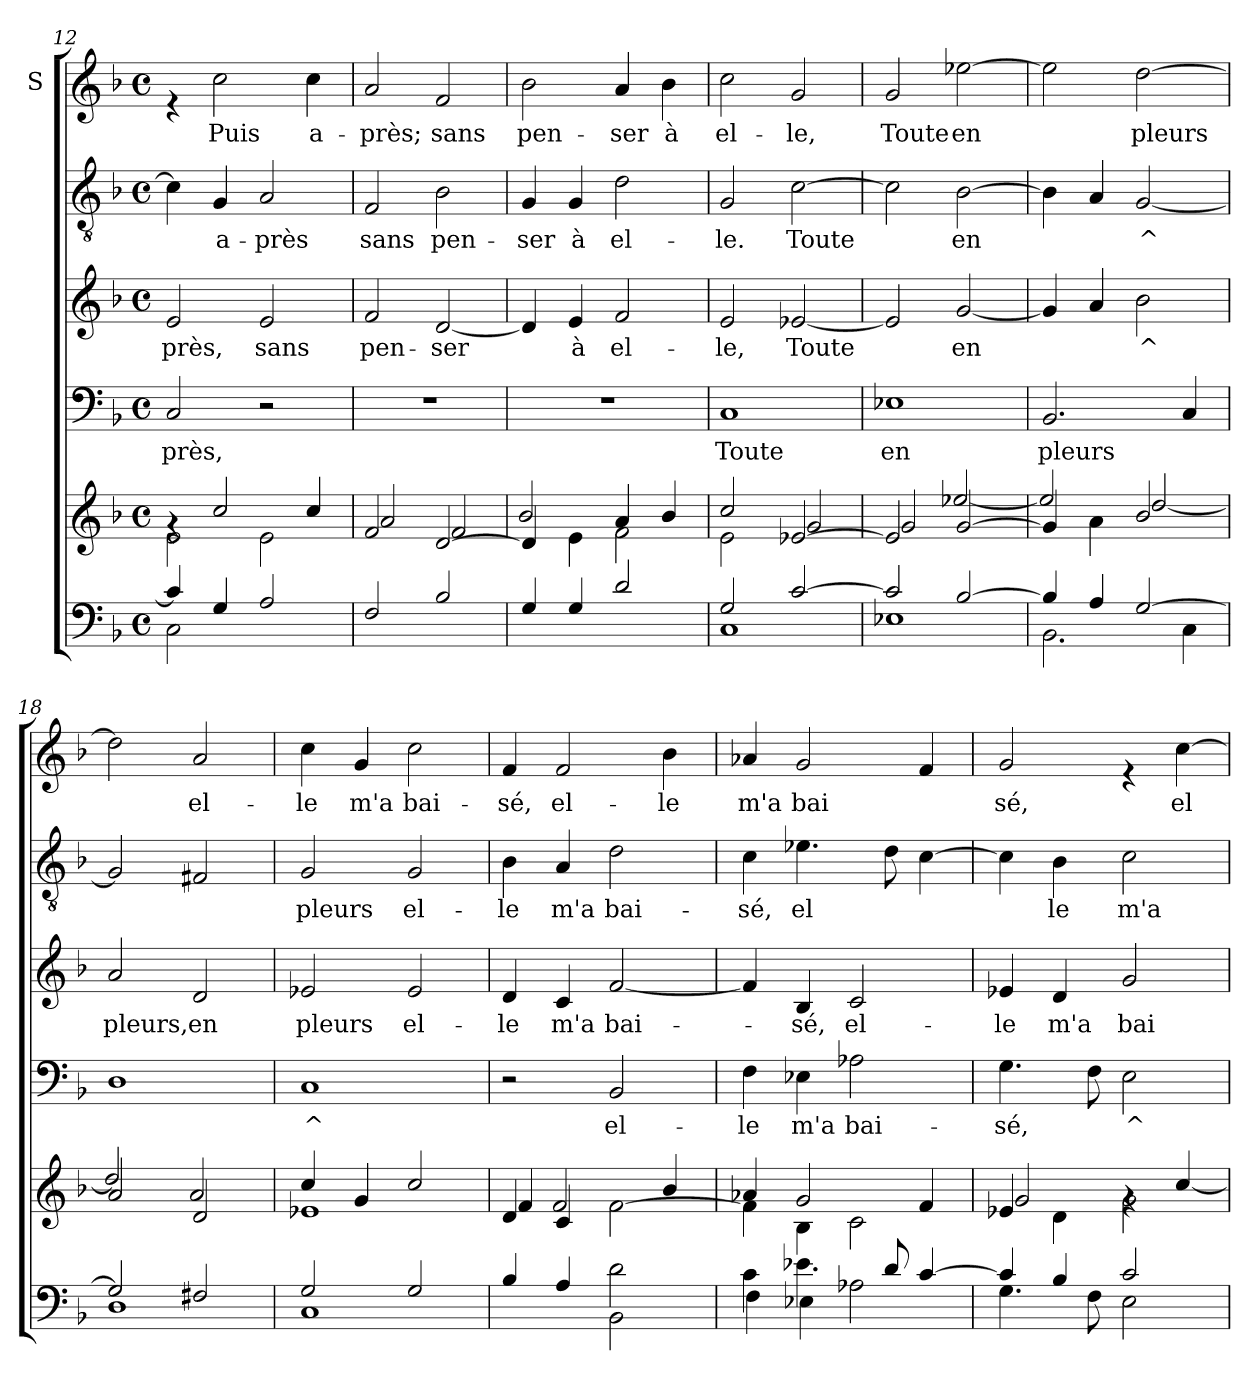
**kern	**kern	**kern	**text	**kern	**text	**kern	**text	**kern	**text
*part6	*part5	*part4	*part4	*part3	*part3	*part2	*part2	*part1	*part1
*staff6	*staff5	*staff4	*staff4	*staff3	*staff3	*staff2	*staff2	*staff1	*staff1
*	*	*	*	*	*	*	*	*I"S	*
*clefF4	*clefG2	*clefF4	*	*clefG2	*	*clefGv2	*	*clefG2	*
*k[b-]	*k[b-]	*k[b-]	*	*k[b-]	*	*k[b-]	*	*k[b-]	*
*F:	*F:	*F:	*	*F:	*	*F:	*	*F:	*
*M4/4	*M4/4	*M4/4	*	*M4/4	*	*M4/4	*	*M4/4	*
*met(c)	*met(c)	*met(c)	*	*met(c)	*	*met(c)	*	*met(c)	*
=12	=12	=12	=12	=12	=12	=12	=12	=12	=12
*^	*^	*	*	*	*	*	*	*	*
!	!	!	!	!	!LO:LY:b	!	!LO:LY:b	!	!	!	!
4c/]	2C\	2e\	4rf	2C/	-près,	2e/	-près,	4c\]	.	4re	.
!	!	!	!	!	!	!	!	!	!LO:LY:b	!	!LO:LY:b
4G/	.	.	2cc/	.	.	.	.	4G/	a-	2cc\	Puis
!	!	!	!	!	!	!	!LO:LY:b	!	!LO:LY:b	!	!
2A/	2ryy	2e\	.	2r	.	2e/	sans	2A/	-près	.	.
!	!	!	!	!	!	!	!	!	!	!	!LO:LY:b
.	.	.	4cc/	.	.	.	.	.	.	4cc\	a-
*v	*v	*	*	*	*	*	*	*	*	*	*
!!LO:PB:g=z
=13	=13	=13	=13	=13	=13	=13	=13	=13	=13	=13
!	!	!	!	!	!	!LO:LY:b	!	!LO:LY:b	!	!LO:LY:b
2F/	2f/	2a/	1r	.	2f/	pen-	2F/	sans	2a/	-près;
!	!	!	!	!	!	!LO:LY:b	!	!LO:LY:b	!	!LO:LY:b
2B-/	[<2d/	2f/	.	.	[<2d/	-ser	2B-\	pen-	2f/	sans
=14	=14	=14	=14	=14	=14	=14	=14	=14	=14	=14
!	!	!	!	!	!	!	!	!LO:LY:b	!	!LO:LY:b
4G/	4d/]	2b-/	1r	.	4d/]	.	4G/	-ser	2b-\	pen-
!	!	!	!	!	!	!LO:LY:b	!	!LO:LY:b	!	!
4G/	4e\	.	.	.	4e/	à	4G/	à	.	.
!	!	!	!	!	!	!LO:LY:b	!	!LO:LY:b	!	!LO:LY:b
2d/	2f\	4a/	.	.	2f/	el-	2d\	el-	4a/	-ser
!	!	!	!	!	!	!	!	!	!	!LO:LY:b
.	.	4b-/	.	.	.	.	.	.	4b-\	à
=15	=15	=15	=15	=15	=15	=15	=15	=15	=15	=15
*^	*	*	*	*	*	*	*	*	*	*
!	!	!	!	!	!LO:LY:b	!	!LO:LY:b	!	!LO:LY:b	!	!LO:LY:b
2G/	1C	2e\	2cc/	1C	Toute	2e/	-le,	2G/	-le.	2cc\	el-
!	!	!	!	!	!	!	!LO:LY:b	!	!LO:LY:b	!	!LO:LY:b
[<2c/	.	[<2e-X/	2g/	.	.	[<2e-X/	Toute	[>2c\	Toute	2g/	-le,
=16	=16	=16	=16	=16	=16	=16	=16	=16	=16	=16	=16
!	!	!	!	!	!LO:LY:b	!	!	!	!	!	!LO:LY:b
2c/]	1E-X	2e-/]	2g/	1E-X	en	2e-/]	.	2c\]	.	2g/	Toute
!	!	!	!	!	!	!	!LO:LY:b	!	!LO:LY:b	!	!LO:LY:b
[<2B-/	.	[<2g/	[<2ee-X/	.	.	[<2g/	en	[>2B-\	en	[>2ee-X\	en
=17	=17	=17	=17	=17	=17	=17	=17	=17	=17	=17	=17
!	!	!	!	!	!LO:LY:b	!	!	!	!	!	!
4B-/]	2.BB-\	4g/]	2ee-/]	2.BB-/	pleurs	4g/]	.	4B-\]	.	2ee-\]	.
4A/	.	4a\	.	.	.	4a/	.	4A/	.	.	.
!	!	!	!	!	!	!	!LO:LY:b	!	!LO:LY:b	!	!LO:LY:b
[<2G/	.	2b-/	[<2dd/	.	.	2b-\	^	[<2G/	^	[>2dd\	pleurs
.	4C\	.	.	4C/	.	.	.	.	.	.	.
!!LO:LB:g=z
=18	=18	=18	=18	=18	=18	=18	=18	=18	=18	=18	=18
!	!	!	!	!	!	!	!LO:LY:b	!	!	!	!
2G/]	1D	2a/	2dd/]	1D	.	2a/	pleurs,	2G/]	.	2dd\]	.
!	!	!	!	!	!	!	!LO:LY:b	!	!	!	!LO:LY:b
2F#X/	.	2d/	2a/	.	.	2d/	en	2F#X/	.	2a/	el-
=19	=19	=19	=19	=19	=19	=19	=19	=19	=19	=19	=19
!	!	!	!	!	!LO:LY:b	!	!LO:LY:b	!	!LO:LY:b	!	!LO:LY:b
2G/	1C	1e-X	4cc/	1C	^	2e-X/	pleurs	2G/	pleurs	4cc\	-le
!	!	!	!	!	!	!	!	!	!	!	!LO:LY:b
.	.	.	4g/	.	.	.	.	.	.	4g/	m'a
!	!	!	!	!	!	!	!LO:LY:b	!	!LO:LY:b	!	!LO:LY:b
2G/	.	.	2cc/	.	.	2e-/	el-	2G/	el-	2cc\	bai-
=20	=20	=20	=20	=20	=20	=20	=20	=20	=20	=20	=20
!	!	!	!	!	!	!	!LO:LY:b	!	!LO:LY:b	!	!LO:LY:b
4B-/	2ryy	4d/	4f/	2r	.	4d/	-le	4B-\	-le	4f/	-sé,
!	!	!	!	!	!	!	!LO:LY:b	!	!LO:LY:b	!	!LO:LY:b
4A/	.	4c/	2f/	.	.	4c/	m'a	4A/	m'a	2f/	el-
!	!	!	!	!	!LO:LY:b	!	!LO:LY:b	!	!LO:LY:b	!	!
2d\	2BB-\	[>2f\	.	2BB-/	el-	[<2f/	bai-	2d\	bai-	.	.
!	!	!	!	!	!	!	!	!	!	!	!LO:LY:b
.	.	.	4b-/	.	.	.	.	.	.	4b-\	-le
=21	=21	=21	=21	=21	=21	=21	=21	=21	=21	=21	=21
!	!	!	!	!	!LO:LY:b	!	!	!	!LO:LY:b	!	!LO:LY:b
4c\	4F\	4f\]	4a-X/	4F\	-le	4f/]	.	4c\	-sé,	4a-X/	m'a
!	!	!	!	!	!LO:LY:b	!	!LO:LY:b	!	!LO:LY:b	!	!LO:LY:b
4.e-X\	4E-X\	4B-\	2g/	4E-X\	m'a	4B-/	-sé,	4.e-X\	el	2g/	bai
!	!	!	!	!	!LO:LY:b	!	!LO:LY:b	!	!	!	!
.	2A-X\	2c\	.	2A-X\	bai-	2c/	el-	.	.	.	.
8d/	.	.	.	.	.	.	.	8d\	.	.	.
[<4c/	.	.	4f/	.	.	.	.	[>4c\	.	4f/	.
=22	=22	=22	=22	=22	=22	=22	=22	=22	=22	=22	=22
!	!	!	!	!	!LO:LY:b	!	!LO:LY:b	!	!	!	!LO:LY:b
4c/]	4.G\	4e-X/	2g/	4.G\	-sé,	4e-X/	-le	4c\]	.	2g/	sé,
!	!	!	!	!	!	!	!LO:LY:b	!	!LO:LY:b	!	!
4B-/	.	4d\	.	.	.	4d/	m'a	4B-\	le	.	.
.	8F\	.	.	8F\	.	.	.	.	.	.	.
!	!	!	!	!	!LO:LY:b	!	!LO:LY:b	!	!LO:LY:b	!	!
2c/	2E\	2g\	4rg	2E\	^	2g/	bai-	2c\	m'a	4re	.
!	!	!	!	!	!	!	!	!	!	!	!LO:LY:b
.	.	.	[<4cc/	.	.	.	.	.	.	[>4cc\	el-
*v	*v	*	*	*	*	*	*	*	*	*	*
*	*v	*v	*	*	*	*	*	*	*	*
=	=	=	=	=	=	=	=	=	=
*-	*-	*-	*-	*-	*-	*-	*-	*-	*-
